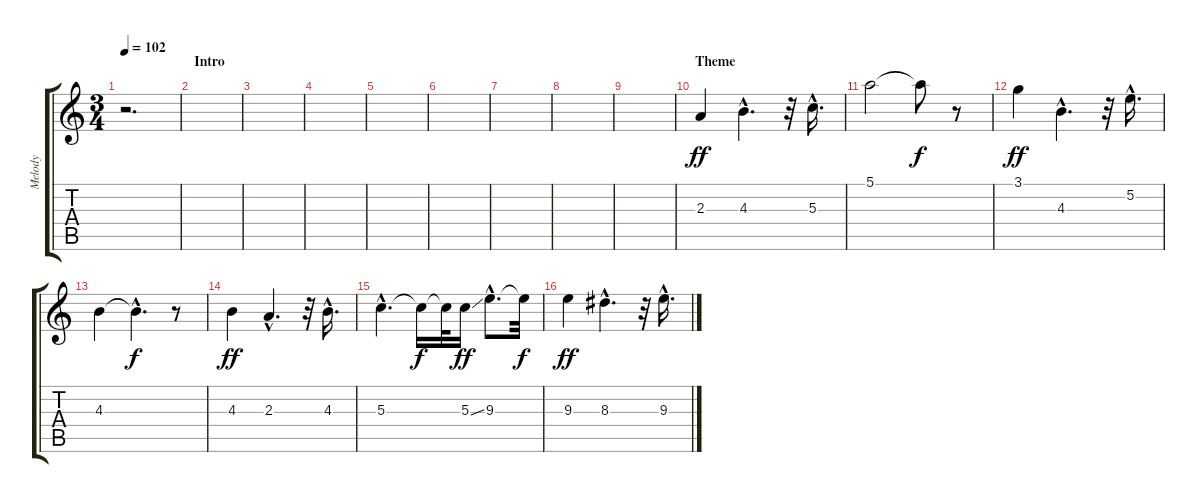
\track ("Melody" "Melody") {instrument overdrivenguitar}
\staff {score tabs}
\tuning (E4 B3 G3 D3 A2 E2) {hide}
\ts (3 4)
\tempo 102
\clef g2
\ks c
r.2{d dy ff instrument overdrivenguitar} |
\section ("" "Intro")
|
|
|
|
|
|
|
|
\section ("" "Theme")
2.3.4 4.3{hac}.4{d} r.32 5.3{hac}.16{d} |
5.1.2 5.1{t}.8{dy f} r.8 |
3.1.4{dy ff} 4.3{hac}.4{d} r.32 5.2{hac}.16{d} |
4.3.4 4.3{hac t}.4{d dy f} r.8 |
4.3.4{dy ff} 2.3{hac}.4{d} r.32 4.3{hac}.16{d} |
5.3{hac}.4{d} 5.3{t}.16{dy f} 5.3{t}.32 5.3{ss}.16{dy ff} 9.3{hac}.8{d} 9.3{t}.32{dy f} |
9.3.4{dy ff} 8.3{hac}.4{d} r.32 9.3{hac}.16{d}
